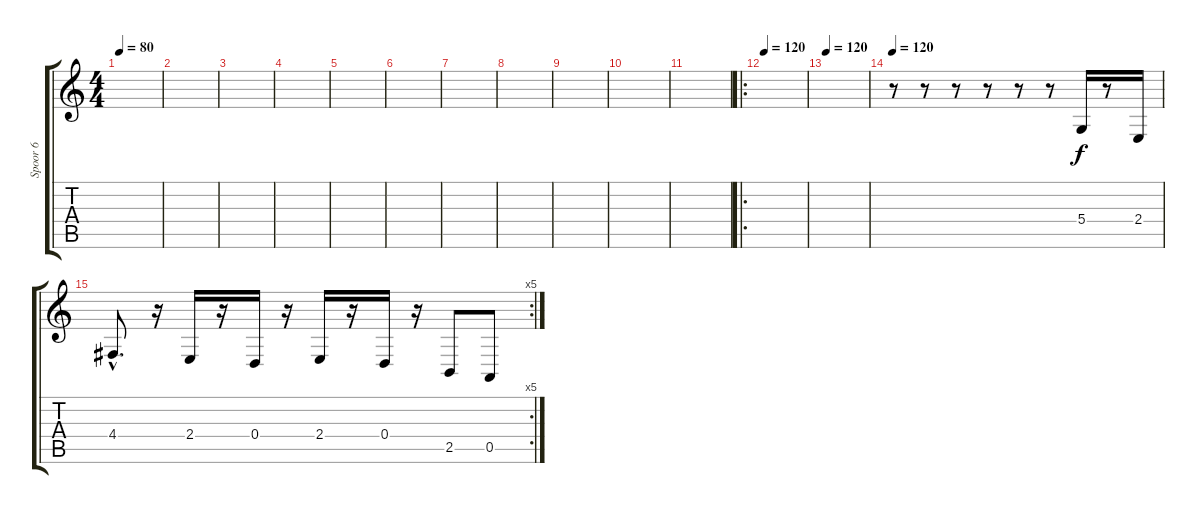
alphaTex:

\track ("Spoor 6" "Spoor 6") {instrument tenorsax}
\staff {score tabs}
\tuning (E4 B3 G3 D3 A2 E2) {hide}
\ts (4 4)
\tempo 80
\clef g2
\ks c
|
|
|
|
|
|
|
|
|
|
|
\ro
\tempo 120
|
\tempo 120
|
\tempo 120
r.8 r.8 r.8 r.8 r.8 r.8 5.4.16 r.8 2.4.16 |
\rc 5
4.4{hac}.8{d} r.16 2.4.16 r.16 0.4.16 r.16 2.4.16 r.16 0.4.16 r.16 2.5.8 0.5.8
